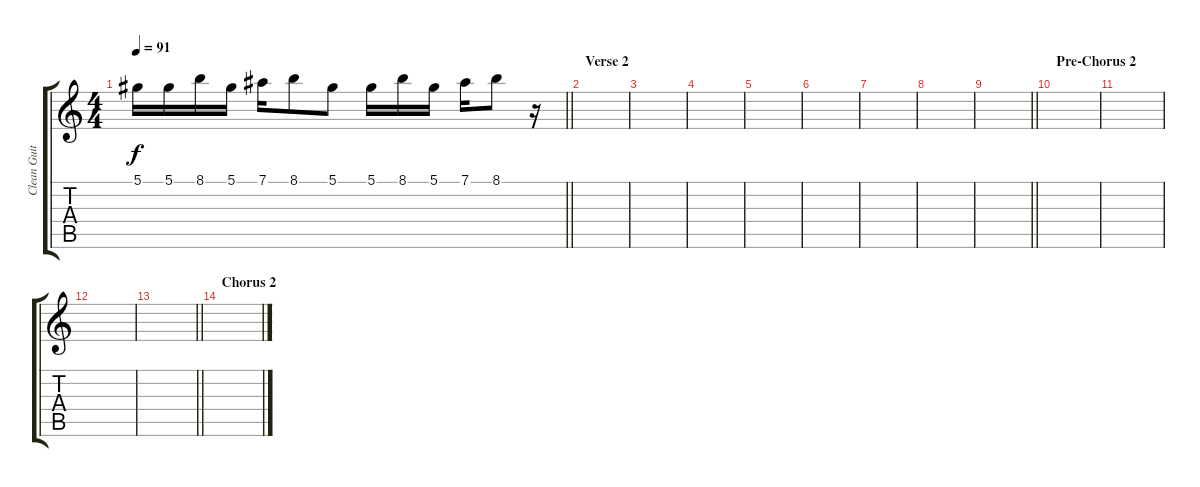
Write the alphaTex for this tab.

\track ("Clean Guitar" "Clean Guit") {instrument distortionguitar}
\staff {score tabs}
\tuning (Eb4 Bb3 Gb3 Db3 Ab2 Db2) {hide}
\ts (4 4)
\tempo 91
\clef g2
\barLineRight lightlight
\ks c
5.1{t}.16{dy f} 5.1.16 8.1.16 5.1.16 7.1.16 8.1.8 5.1.8 5.1.16 8.1.16 5.1.16 7.1.16 8.1.8 r.16 |
\section ("" "Verse 2")
|
|
|
|
|
|
|
\barLineRight lightlight
|
\section ("" "Pre-Chorus 2")
|
|
|
\barLineRight lightlight
|
\section ("" "Chorus 2")
